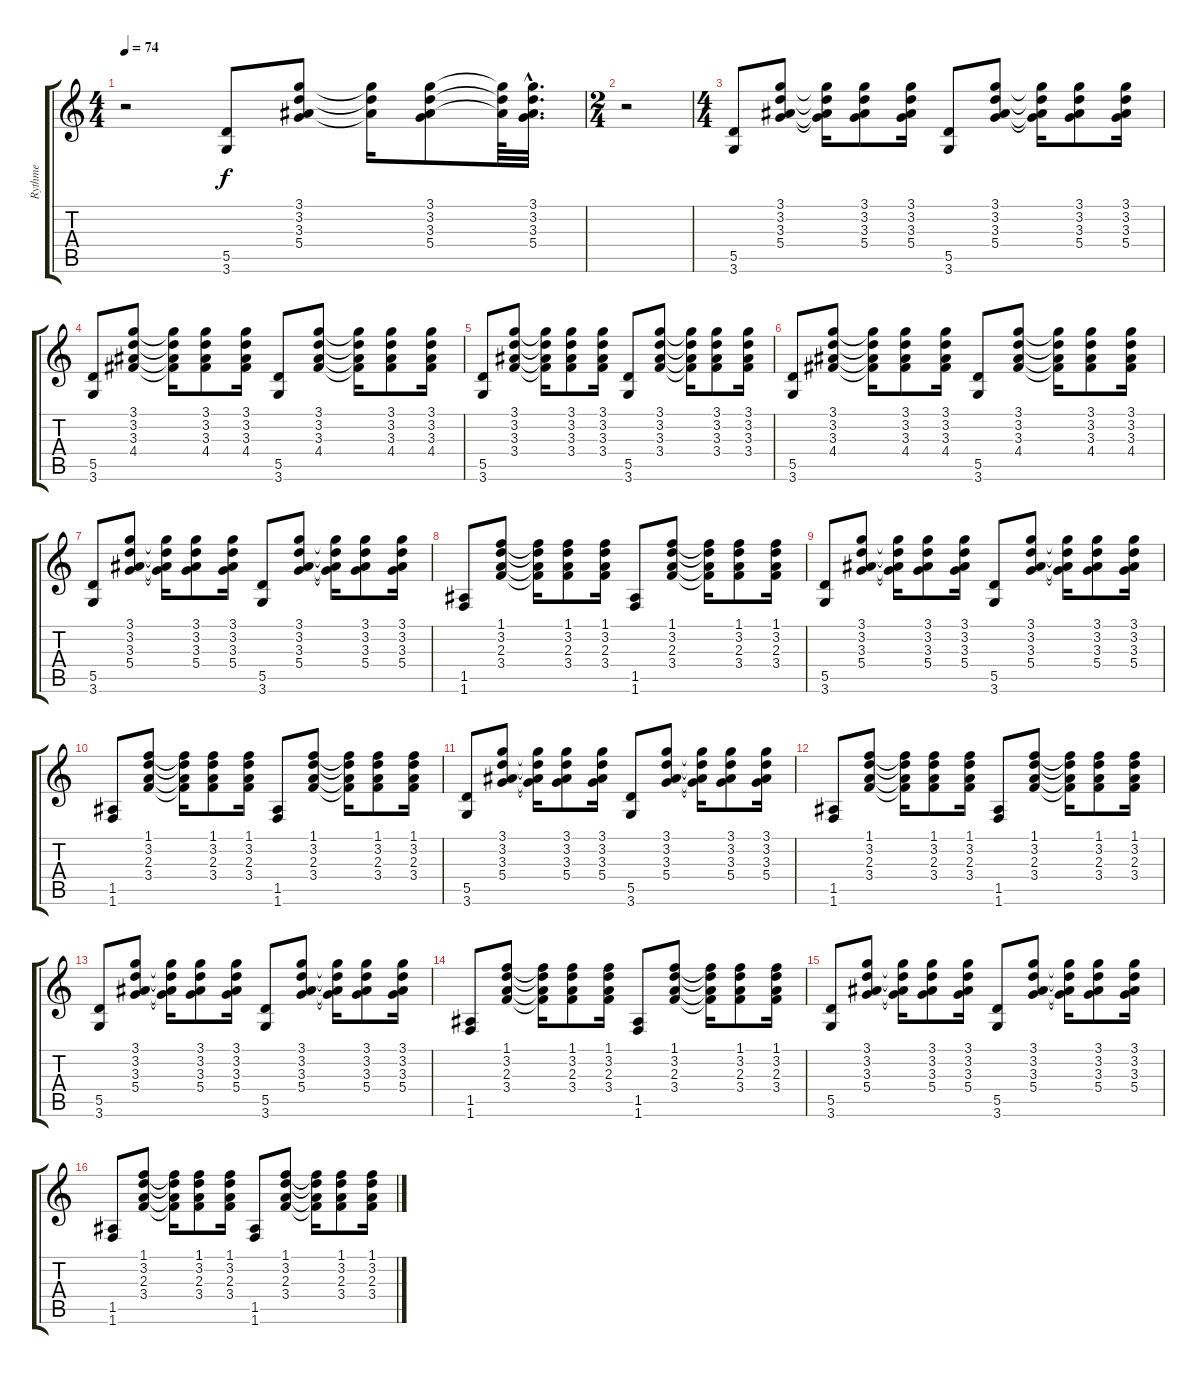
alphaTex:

\track ("Rythme" "Rythme") {instrument acousticguitarnylon}
\staff {score tabs}
\tuning (E4 B3 G3 D3 A2 E2) {hide}
\ts (4 4)
\tempo 74
\clef g2
\ks c
r.2{dy f instrument acousticguitarnylon} (5.5 3.6).8 (3.1 3.2 3.3 5.4).8 (3.1{t} 3.2{t} 3.3{t}).16 (3.1 3.2 3.3 5.4).8 (3.1{t} 3.2{t} 3.3{t}).64 (3.1{hac} 3.2{hac} 3.3{hac} 5.4{hac}).32{d} |
\ts (2 4)
r.2 |
\ts (4 4)
(5.5 3.6).8 (3.1 3.2 3.3 5.4).8 (3.1{t} 3.2{t} 3.3{t} 5.4{t}).16 (3.1 3.2 3.3 5.4).8 (3.1 3.2 3.3 5.4).16 (5.5 3.6).8 (3.1 3.2 3.3 5.4).8 (3.1{t} 3.2{t} 3.3{t} 5.4{t}).16 (3.1 3.2 3.3 5.4).8 (3.1 3.2 3.3 5.4).16 |
(5.5 3.6).8 (3.1 3.2 3.3 4.4).8 (3.1{t} 3.2{t} 3.3{t} 4.4{t}).16 (3.1 3.2 3.3 4.4).8 (3.1 3.2 3.3 4.4).16 (5.5 3.6).8 (3.1 3.2 3.3 4.4).8 (3.1{t} 3.2{t} 3.3{t} 4.4{t}).16 (3.1 3.2 3.3 4.4).8 (3.1 3.2 3.3 4.4).16 |
(5.5 3.6).8 (3.1 3.2 3.3 3.4).8 (3.1{t} 3.2{t} 3.3{t} 3.4{t}).16 (3.1 3.2 3.3 3.4).8 (3.1 3.2 3.3 3.4).16 (5.5 3.6).8 (3.1 3.2 3.3 3.4).8 (3.1{t} 3.2{t} 3.3{t} 3.4{t}).16 (3.1 3.2 3.3 3.4).8 (3.1 3.2 3.3 3.4).16 |
(5.5 3.6).8 (3.1 3.2 3.3 4.4).8 (3.1{t} 3.2{t} 3.3{t} 4.4{t}).16 (3.1 3.2 3.3 4.4).8 (3.1 3.2 3.3 4.4).16 (5.5 3.6).8 (3.1 3.2 3.3 4.4).8 (3.1{t} 3.2{t} 3.3{t} 4.4{t}).16 (3.1 3.2 3.3 4.4).8 (3.1 3.2 3.3 4.4).16 |
(5.5 3.6).8 (3.1 3.2 3.3 5.4).8 (3.1{t} 3.2{t} 3.3{t} 5.4{t}).16 (3.1 3.2 3.3 5.4).8 (3.1 3.2 3.3 5.4).16 (5.5 3.6).8 (3.1 3.2 3.3 5.4).8 (3.1{t} 3.2{t} 3.3{t} 5.4{t}).16 (3.1 3.2 3.3 5.4).8 (3.1 3.2 3.3 5.4).16 |
(1.5 1.6).8 (1.1 3.2 2.3 3.4).8 (1.1{t} 3.2{t} 2.3{t} 3.4{t}).16 (1.1 3.2 2.3 3.4).8 (1.1 3.2 2.3 3.4).16 (1.5 1.6).8 (1.1 3.2 2.3 3.4).8 (1.1{t} 3.2{t} 2.3{t} 3.4{t}).16 (1.1 3.2 2.3 3.4).8 (1.1 3.2 2.3 3.4).16 |
(5.5 3.6).8 (3.1 3.2 3.3 5.4).8 (3.1{t} 3.2{t} 3.3{t} 5.4{t}).16 (3.1 3.2 3.3 5.4).8 (3.1 3.2 3.3 5.4).16 (5.5 3.6).8 (3.1 3.2 3.3 5.4).8 (3.1{t} 3.2{t} 3.3{t} 5.4{t}).16 (3.1 3.2 3.3 5.4).8 (3.1 3.2 3.3 5.4).16 |
(1.5 1.6).8 (1.1 3.2 2.3 3.4).8 (1.1{t} 3.2{t} 2.3{t} 3.4{t}).16 (1.1 3.2 2.3 3.4).8 (1.1 3.2 2.3 3.4).16 (1.5 1.6).8 (1.1 3.2 2.3 3.4).8 (1.1{t} 3.2{t} 2.3{t} 3.4{t}).16 (1.1 3.2 2.3 3.4).8 (1.1 3.2 2.3 3.4).16 |
(5.5 3.6).8 (3.1 3.2 3.3 5.4).8 (3.1{t} 3.2{t} 3.3{t} 5.4{t}).16 (3.1 3.2 3.3 5.4).8 (3.1 3.2 3.3 5.4).16 (5.5 3.6).8 (3.1 3.2 3.3 5.4).8 (3.1{t} 3.2{t} 3.3{t} 5.4{t}).16 (3.1 3.2 3.3 5.4).8 (3.1 3.2 3.3 5.4).16 |
(1.5 1.6).8 (1.1 3.2 2.3 3.4).8 (1.1{t} 3.2{t} 2.3{t} 3.4{t}).16 (1.1 3.2 2.3 3.4).8 (1.1 3.2 2.3 3.4).16 (1.5 1.6).8 (1.1 3.2 2.3 3.4).8 (1.1{t} 3.2{t} 2.3{t} 3.4{t}).16 (1.1 3.2 2.3 3.4).8 (1.1 3.2 2.3 3.4).16 |
(5.5 3.6).8 (3.1 3.2 3.3 5.4).8 (3.1{t} 3.2{t} 3.3{t} 5.4{t}).16 (3.1 3.2 3.3 5.4).8 (3.1 3.2 3.3 5.4).16 (5.5 3.6).8 (3.1 3.2 3.3 5.4).8 (3.1{t} 3.2{t} 3.3{t} 5.4{t}).16 (3.1 3.2 3.3 5.4).8 (3.1 3.2 3.3 5.4).16 |
(1.5 1.6).8 (1.1 3.2 2.3 3.4).8 (1.1{t} 3.2{t} 2.3{t} 3.4{t}).16 (1.1 3.2 2.3 3.4).8 (1.1 3.2 2.3 3.4).16 (1.5 1.6).8 (1.1 3.2 2.3 3.4).8 (1.1{t} 3.2{t} 2.3{t} 3.4{t}).16 (1.1 3.2 2.3 3.4).8 (1.1 3.2 2.3 3.4).16 |
(5.5 3.6).8 (3.1 3.2 3.3 5.4).8 (3.1{t} 3.2{t} 3.3{t} 5.4{t}).16 (3.1 3.2 3.3 5.4).8 (3.1 3.2 3.3 5.4).16 (5.5 3.6).8 (3.1 3.2 3.3 5.4).8 (3.1{t} 3.2{t} 3.3{t} 5.4{t}).16 (3.1 3.2 3.3 5.4).8 (3.1 3.2 3.3 5.4).16 |
(1.5 1.6).8 (1.1 3.2 2.3 3.4).8 (1.1{t} 3.2{t} 2.3{t} 3.4{t}).16 (1.1 3.2 2.3 3.4).8 (1.1 3.2 2.3 3.4).16 (1.5 1.6).8 (1.1 3.2 2.3 3.4).8 (1.1{t} 3.2{t} 2.3{t} 3.4{t}).16 (1.1 3.2 2.3 3.4).8 (1.1 3.2 2.3 3.4).16
